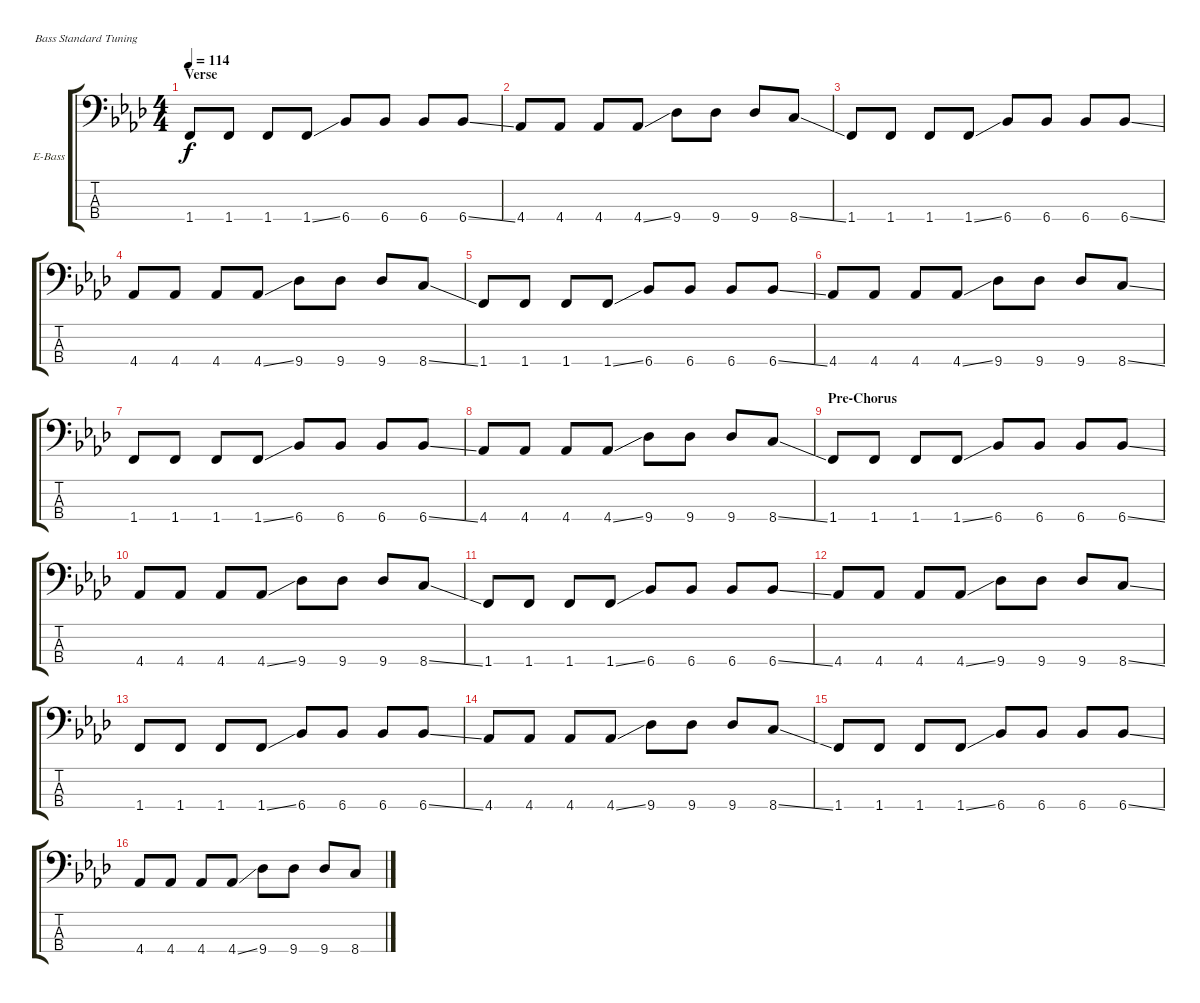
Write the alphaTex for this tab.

\defaultSystemsLayout 4
\bracketExtendMode groupsimilarinstruments
\firstSystemTrackNameOrientation horizontal
\otherSystemsTrackNameOrientation horizontal
\track ("Electric Bass" "E-Bass") {instrument electricbassfinger}
\staff {score tabs}
\tuning (G2 D2 A1 E1)
\ts (4 4)
\section ("" "Verse")
\tempo 114
\clef f4
\scale
1.07692
\ks ab
1.4.8{dy f} 1.4.8 1.4.8 1.4{ss}.8 6.4.8 6.4.8 6.4.8 6.4{ss}.8 |
\scale
0.923077 4.4.8 4.4.8 4.4.8 4.4{ss}.8 9.4.8 9.4.8 9.4.8 8.4{ss}.8 |
\scale
1.07692 1.4.8 1.4.8 1.4.8 1.4{ss}.8 6.4.8 6.4.8 6.4.8 6.4{ss}.8 |
\scale
0.923077 4.4.8 4.4.8 4.4.8 4.4{ss}.8 9.4.8 9.4.8 9.4.8 8.4{ss}.8 |
\scale
1.07692 1.4.8 1.4.8 1.4.8 1.4{ss}.8 6.4.8 6.4.8 6.4.8 6.4{ss}.8 |
\scale
0.923077 4.4.8 4.4.8 4.4.8 4.4{ss}.8 9.4.8 9.4.8 9.4.8 8.4{ss}.8 |
\scale
1.07692 1.4.8 1.4.8 1.4.8 1.4{ss}.8 6.4.8 6.4.8 6.4.8 6.4{ss}.8 |
\scale
0.923077 4.4.8 4.4.8 4.4.8 4.4{ss}.8 9.4.8 9.4.8 9.4.8 8.4{ss}.8 |
\section ("" "Pre-Chorus")
\scale
1.07692 1.4.8 1.4.8 1.4.8 1.4{ss}.8 6.4.8 6.4.8 6.4.8 6.4{ss}.8 |
\scale
0.923077 4.4.8 4.4.8 4.4.8 4.4{ss}.8 9.4.8 9.4.8 9.4.8 8.4{ss}.8 |
\scale
1.07692 1.4.8 1.4.8 1.4.8 1.4{ss}.8 6.4.8 6.4.8 6.4.8 6.4{ss}.8 |
\scale
0.923077 4.4.8 4.4.8 4.4.8 4.4{ss}.8 9.4.8 9.4.8 9.4.8 8.4{ss}.8 |
\scale
1.07692 1.4.8 1.4.8 1.4.8 1.4{ss}.8 6.4.8 6.4.8 6.4.8 6.4{ss}.8 |
\scale
0.923077 4.4.8 4.4.8 4.4.8 4.4{ss}.8 9.4.8 9.4.8 9.4.8 8.4{ss}.8 |
\scale
1.07692 1.4.8 1.4.8 1.4.8 1.4{ss}.8 6.4.8 6.4.8 6.4.8 6.4{ss}.8 |
\scale
0.923077 4.4.8 4.4.8 4.4.8 4.4{ss}.8 9.4.8 9.4.8 9.4.8 8.4{ss}.8
